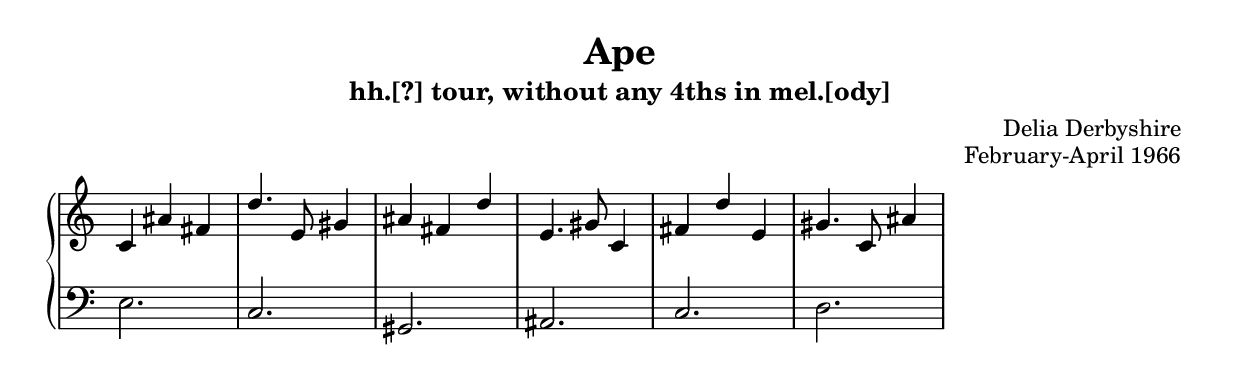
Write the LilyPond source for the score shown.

% Reconstruction of one of Delia Derbyshire's themes for "Ape and Essence"
% from the first row of manuscript score DD122833 in her papers.
% See http://wikidelia.net/wiki/Ape and Essence
\version "2.12.3"

\header {
 title = "Ape"
 subtitle = "hh.[?] tour, without any 4ths in mel.[ody]"
 composer = "Delia Derbyshire"
 opus = "February-April 1966"
}

\score {
 \new PianoStaff
 <<
  \new Staff {
   \time 3/4
   % No time signatures are printed in this score.
   \override Staff.TimeSignature #'stencil = ##f

   % Set tempo for MIDI output but don't include it in the printed score
   \tempo 4=90
   \set Score.tempoHideNote = ##t

   \clef treble

   \relative c' {
    \new Voice {
     \stemUp
     c4 ais' fis | d'4. e,8 gis4 | ais fis d' | e,4. gis8 c,4 |
     fis d' e, | gis4. c,8 ais'4 |
    }
   }
  }
  \new Staff {
   \time 3/4
   \override Staff.TimeSignature #'stencil = ##f
   \clef bass
   \relative c {
    \new Voice {
     e2. | c | gis | ais | c | d |
    }
   }
  }
 >>

 % Delia doesn't indent the first line of scores, so neither do we
 \layout { indent = #0 }
 \midi { }
}
